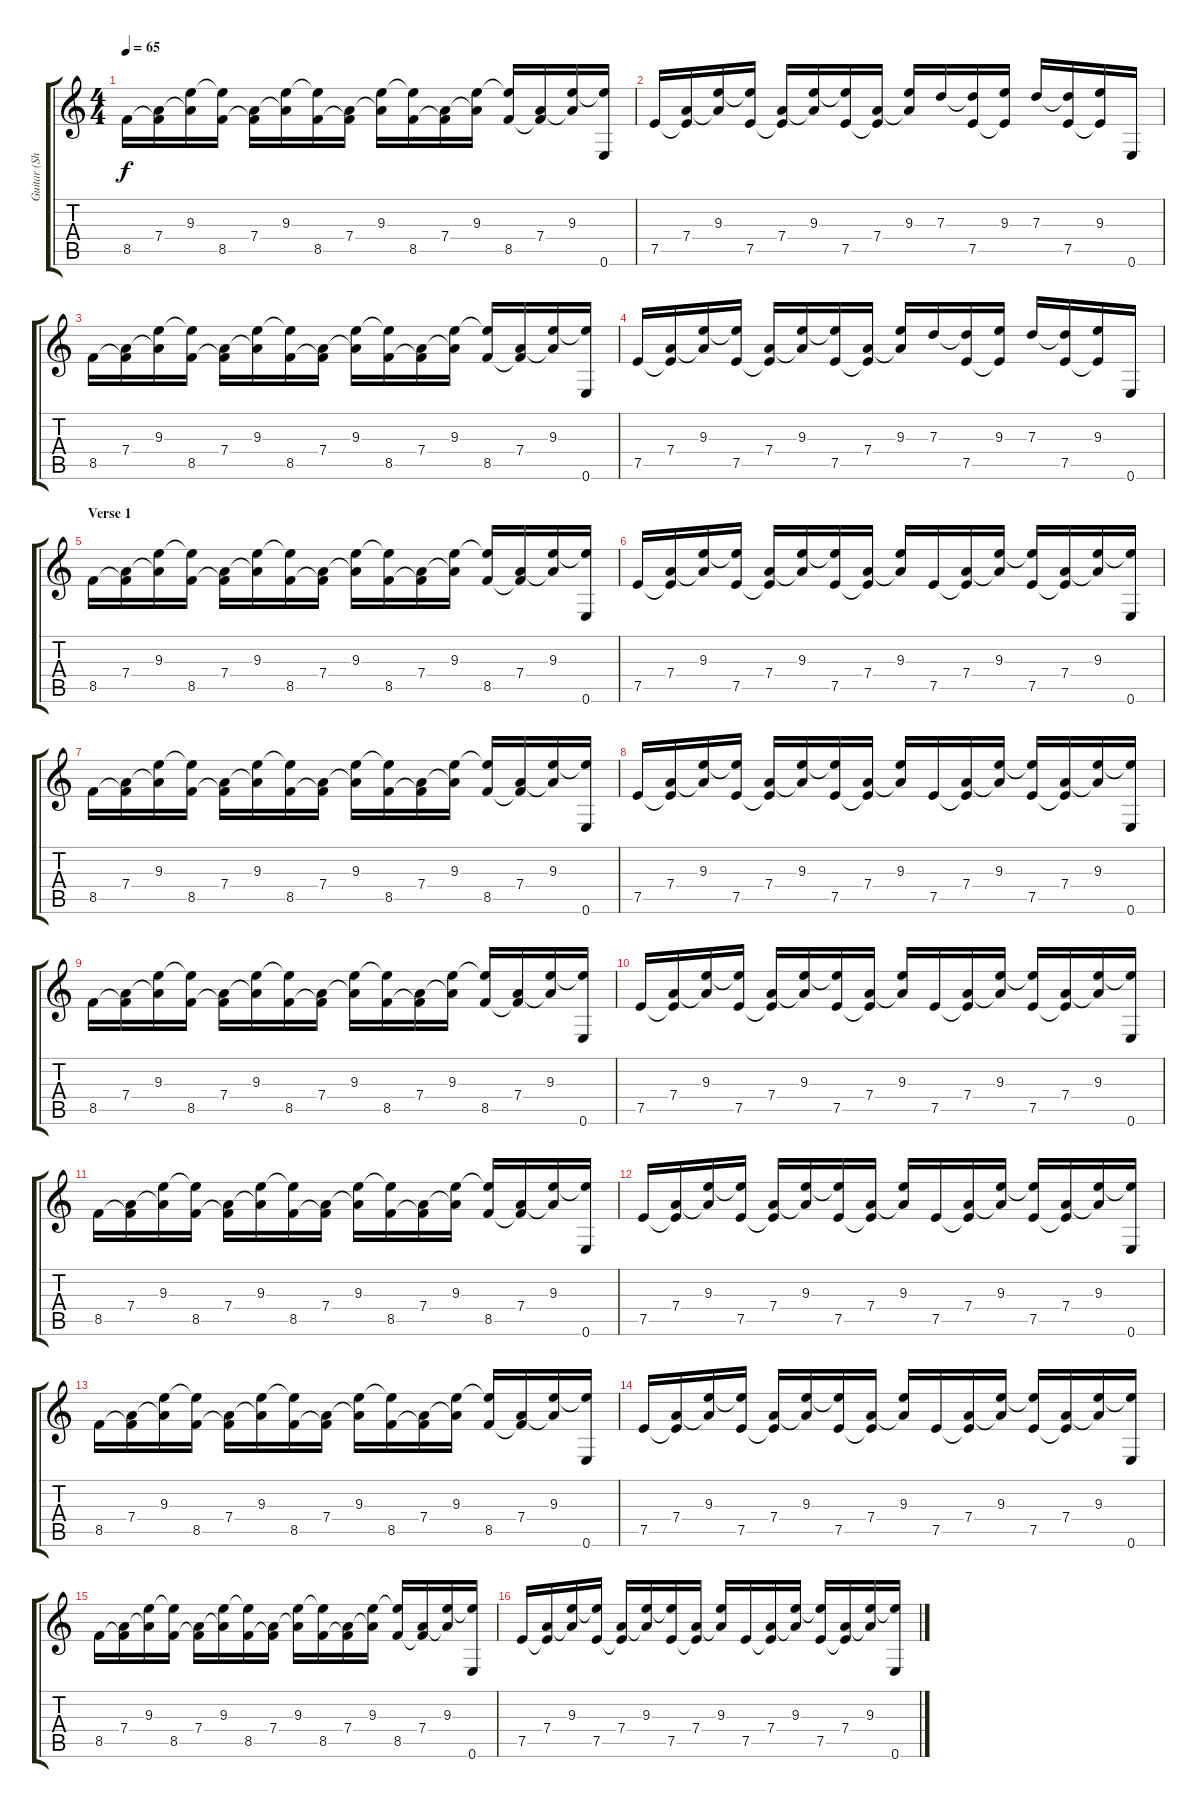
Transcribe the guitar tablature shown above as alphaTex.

\track ("Guitar (Shaun Morgan)" "Guitar (Sh") {instrument acousticguitarnylon}
\staff {score tabs}
\tuning (E4 B3 G3 D3 A2 E2) {hide}
\ts (4 4)
\tempo 65
\clef g2
\ks c
8.5.16{dy f instrument acousticguitarnylon} (7.4 8.5{t}).16 (9.3 7.4{t}).16 (9.3{t} 8.5).16 (7.4 8.5{t}).16 (9.3 7.4{t}).16 (9.3{t} 8.5).16 (7.4 8.5{t}).16 (9.3 7.4{t}).16 (9.3{t} 8.5).16 (7.4 8.5{t}).16 (9.3 7.4{t}).16 (9.3{t} 8.5).16 (7.4 8.5{t}).16 (9.3 7.4{t}).16 (9.3{t} 0.6).16 |
7.5.16 (7.4 7.5{t}).16 (9.3 7.4{t}).16 (9.3{t} 7.5).16 (7.4 7.5{t}).16 (9.3 7.4{t}).16 (9.3{t} 7.5).16 (7.4 7.5{t}).16 (9.3 7.4{t}).16 7.3.16 (7.3{t} 7.5).16 (9.3 7.5{t}).16 7.3.16 (7.3{t} 7.5).16 (9.3 7.5{t}).16 0.6.16 |
8.5.16 (7.4 8.5{t}).16 (9.3 7.4{t}).16 (9.3{t} 8.5).16 (7.4 8.5{t}).16 (9.3 7.4{t}).16 (9.3{t} 8.5).16 (7.4 8.5{t}).16 (9.3 7.4{t}).16 (9.3{t} 8.5).16 (7.4 8.5{t}).16 (9.3 7.4{t}).16 (9.3{t} 8.5).16 (7.4 8.5{t}).16 (9.3 7.4{t}).16 (9.3{t} 0.6).16 |
7.5.16 (7.4 7.5{t}).16 (9.3 7.4{t}).16 (9.3{t} 7.5).16 (7.4 7.5{t}).16 (9.3 7.4{t}).16 (9.3{t} 7.5).16 (7.4 7.5{t}).16 (9.3 7.4{t}).16 7.3.16 (7.3{t} 7.5).16 (9.3 7.5{t}).16 7.3.16 (7.3{t} 7.5).16 (9.3 7.5{t}).16 0.6.16 |
\section ("" "Verse 1")
8.5.16 (7.4 8.5{t}).16 (9.3 7.4{t}).16 (9.3{t} 8.5).16 (7.4 8.5{t}).16 (9.3 7.4{t}).16 (9.3{t} 8.5).16 (7.4 8.5{t}).16 (9.3 7.4{t}).16 (9.3{t} 8.5).16 (7.4 8.5{t}).16 (9.3 7.4{t}).16 (9.3{t} 8.5).16 (7.4 8.5{t}).16 (9.3 7.4{t}).16 (9.3{t} 0.6).16 |
7.5.16 (7.4 7.5{t}).16 (9.3 7.4{t}).16 (9.3{t} 7.5).16 (7.4 7.5{t}).16 (9.3 7.4{t}).16 (9.3{t} 7.5).16 (7.4 7.5{t}).16 (9.3 7.4{t}).16 7.5.16 (7.4 7.5{t}).16 (9.3 7.4{t}).16 (9.3{t} 7.5).16 (7.4 7.5{t}).16 (9.3 7.4{t}).16 (9.3{t} 0.6).16 |
8.5.16 (7.4 8.5{t}).16 (9.3 7.4{t}).16 (9.3{t} 8.5).16 (7.4 8.5{t}).16 (9.3 7.4{t}).16 (9.3{t} 8.5).16 (7.4 8.5{t}).16 (9.3 7.4{t}).16 (9.3{t} 8.5).16 (7.4 8.5{t}).16 (9.3 7.4{t}).16 (9.3{t} 8.5).16 (7.4 8.5{t}).16 (9.3 7.4{t}).16 (9.3{t} 0.6).16 |
7.5.16 (7.4 7.5{t}).16 (9.3 7.4{t}).16 (9.3{t} 7.5).16 (7.4 7.5{t}).16 (9.3 7.4{t}).16 (9.3{t} 7.5).16 (7.4 7.5{t}).16 (9.3 7.4{t}).16 7.5.16 (7.4 7.5{t}).16 (9.3 7.4{t}).16 (9.3{t} 7.5).16 (7.4 7.5{t}).16 (9.3 7.4{t}).16 (9.3{t} 0.6).16 |
8.5.16 (7.4 8.5{t}).16 (9.3 7.4{t}).16 (9.3{t} 8.5).16 (7.4 8.5{t}).16 (9.3 7.4{t}).16 (9.3{t} 8.5).16 (7.4 8.5{t}).16 (9.3 7.4{t}).16 (9.3{t} 8.5).16 (7.4 8.5{t}).16 (9.3 7.4{t}).16 (9.3{t} 8.5).16 (7.4 8.5{t}).16 (9.3 7.4{t}).16 (9.3{t} 0.6).16 |
7.5.16 (7.4 7.5{t}).16 (9.3 7.4{t}).16 (9.3{t} 7.5).16 (7.4 7.5{t}).16 (9.3 7.4{t}).16 (9.3{t} 7.5).16 (7.4 7.5{t}).16 (9.3 7.4{t}).16 7.5.16 (7.4 7.5{t}).16 (9.3 7.4{t}).16 (9.3{t} 7.5).16 (7.4 7.5{t}).16 (9.3 7.4{t}).16 (9.3{t} 0.6).16 |
8.5.16 (7.4 8.5{t}).16 (9.3 7.4{t}).16 (9.3{t} 8.5).16 (7.4 8.5{t}).16 (9.3 7.4{t}).16 (9.3{t} 8.5).16 (7.4 8.5{t}).16 (9.3 7.4{t}).16 (9.3{t} 8.5).16 (7.4 8.5{t}).16 (9.3 7.4{t}).16 (9.3{t} 8.5).16 (7.4 8.5{t}).16 (9.3 7.4{t}).16 (9.3{t} 0.6).16 |
7.5.16 (7.4 7.5{t}).16 (9.3 7.4{t}).16 (9.3{t} 7.5).16 (7.4 7.5{t}).16 (9.3 7.4{t}).16 (9.3{t} 7.5).16 (7.4 7.5{t}).16 (9.3 7.4{t}).16 7.5.16 (7.4 7.5{t}).16 (9.3 7.4{t}).16 (9.3{t} 7.5).16 (7.4 7.5{t}).16 (9.3 7.4{t}).16 (9.3{t} 0.6).16 |
8.5.16 (7.4 8.5{t}).16 (9.3 7.4{t}).16 (9.3{t} 8.5).16 (7.4 8.5{t}).16 (9.3 7.4{t}).16 (9.3{t} 8.5).16 (7.4 8.5{t}).16 (9.3 7.4{t}).16 (9.3{t} 8.5).16 (7.4 8.5{t}).16 (9.3 7.4{t}).16 (9.3{t} 8.5).16 (7.4 8.5{t}).16 (9.3 7.4{t}).16 (9.3{t} 0.6).16 |
7.5.16 (7.4 7.5{t}).16 (9.3 7.4{t}).16 (9.3{t} 7.5).16 (7.4 7.5{t}).16 (9.3 7.4{t}).16 (9.3{t} 7.5).16 (7.4 7.5{t}).16 (9.3 7.4{t}).16 7.5.16 (7.4 7.5{t}).16 (9.3 7.4{t}).16 (9.3{t} 7.5).16 (7.4 7.5{t}).16 (9.3 7.4{t}).16 (9.3{t} 0.6).16 |
8.5.16 (7.4 8.5{t}).16 (9.3 7.4{t}).16 (9.3{t} 8.5).16 (7.4 8.5{t}).16 (9.3 7.4{t}).16 (9.3{t} 8.5).16 (7.4 8.5{t}).16 (9.3 7.4{t}).16 (9.3{t} 8.5).16 (7.4 8.5{t}).16 (9.3 7.4{t}).16 (9.3{t} 8.5).16 (7.4 8.5{t}).16 (9.3 7.4{t}).16 (9.3{t} 0.6).16 |
7.5.16 (7.4 7.5{t}).16 (9.3 7.4{t}).16 (9.3{t} 7.5).16 (7.4 7.5{t}).16 (9.3 7.4{t}).16 (9.3{t} 7.5).16 (7.4 7.5{t}).16 (9.3 7.4{t}).16 7.5.16 (7.4 7.5{t}).16 (9.3 7.4{t}).16 (9.3{t} 7.5).16 (7.4 7.5{t}).16 (9.3 7.4{t}).16 (9.3{t} 0.6).16
